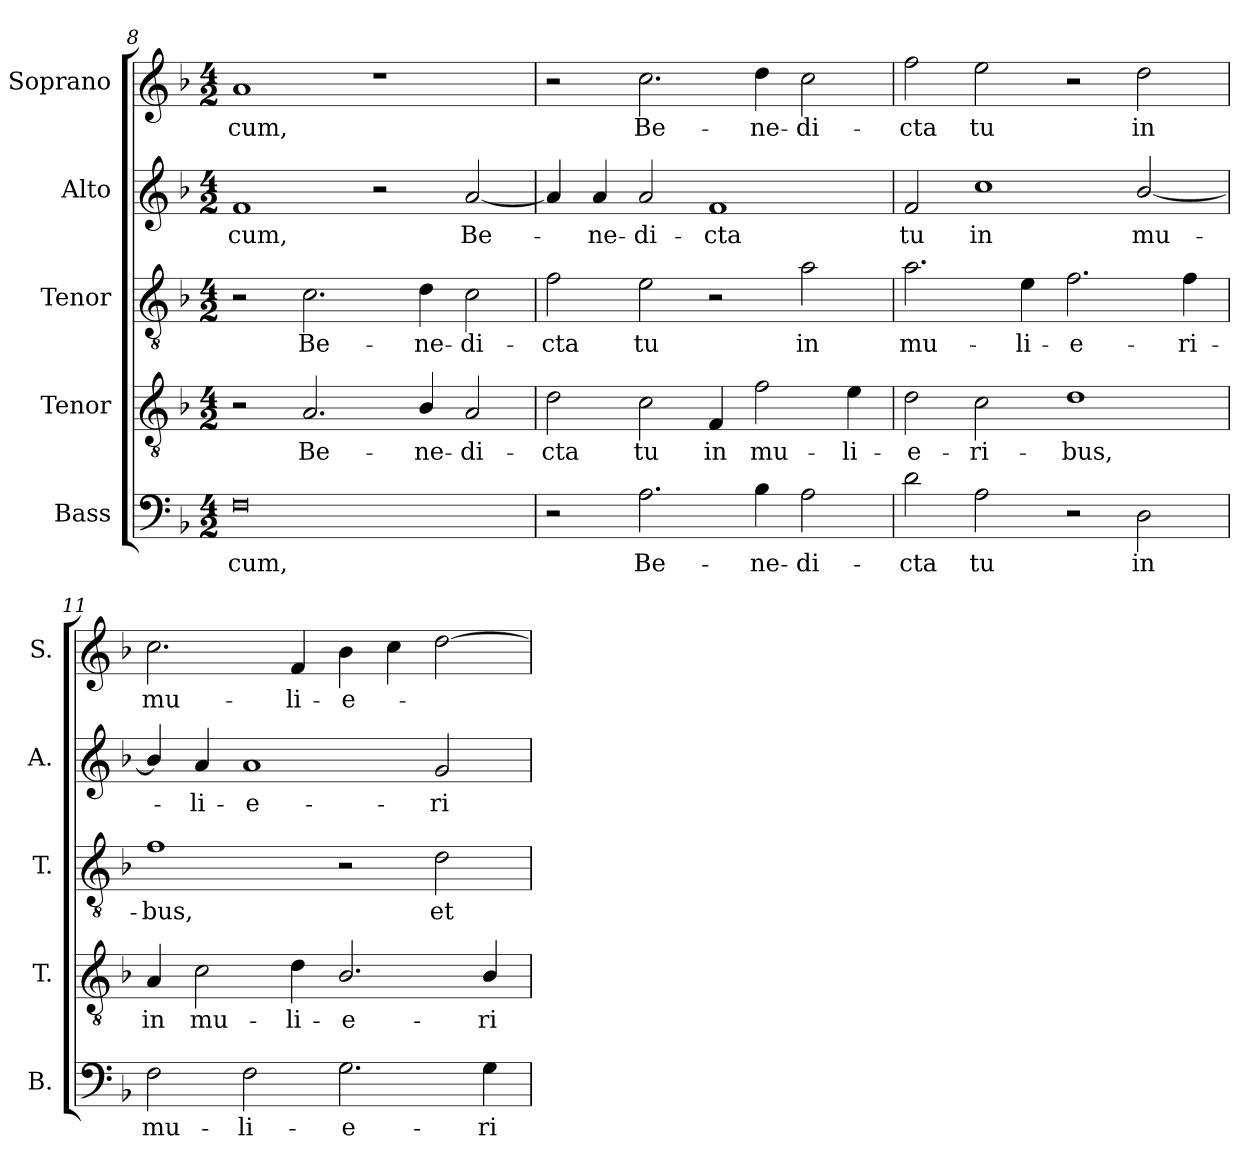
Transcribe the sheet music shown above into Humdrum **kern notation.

**kern	**text	**kern	**text	**kern	**text	**kern	**text	**kern	**text
*part5	*part5	*part4	*part4	*part3	*part3	*part2	*part2	*part1	*part1
*staff5	*staff5	*staff4	*staff4	*staff3	*staff3	*staff2	*staff2	*staff1	*staff1
*I"Bass	*	*I"Tenor	*	*I"Tenor	*	*I"Alto	*	*I"Soprano	*
*I'B.	*	*I'T.	*	*I'T.	*	*I'A.	*	*I'S.	*
*clefF4	*	*clefGv2	*	*clefGv2	*	*clefG2	*	*clefG2	*
*	*	*ITrd7c12	*	*ITrd7c12	*	*	*	*	*
*k[b-]	*	*k[b-]	*	*k[b-]	*	*k[b-]	*	*k[b-]	*
*F:	*	*F:	*	*F:	*	*F:	*	*F:	*
*M4/2	*	*M4/2	*	*M4/2	*	*M4/2	*	*M4/2	*
=8	=8	=8	=8	=8	=8	=8	=8	=8	=8
!	!LO:LY:b:color=#000000	!	!	!	!	!	!	!	!
!	!	!	!	!	!	!	!LO:LY:b:color=#000000	!	!
!	!	!	!	!	!	!	!	!	!LO:LY:b:color=#000000
0Fi	-cum,	2r	.	2r	.	1fi	-cum,	1ai	-cum,
!	!	!	!LO:LY:b:color=#000000	!	!	!	!	!	!
!	!	!	!	!	!LO:LY:b:color=#000000	!	!	!	!
.	.	2.AAi/	Be-	2.Ci\	Be-	.	.	.	.
.	.	.	.	.	.	2r	.	1r	.
!	!	!	!LO:LY:b:color=#000000	!	!	!	!	!	!
!	!	!	!	!	!LO:LY:b:color=#000000	!	!	!	!
.	.	4BB-i/	-ne-	4Di\	-ne-	.	.	.	.
!	!	!	!LO:LY:b:color=#000000	!	!	!	!	!	!
!	!	!	!	!	!LO:LY:b:color=#000000	!	!	!	!
!	!	!	!	!	!	!	!LO:LY:b:color=#000000	!	!
.	.	2AAi/	-di-	2Ci\	-di-	[2ai/	Be-	.	.
!!LO:LB:g=z
=9	=9	=9	=9	=9	=9	=9	=9	=9	=9
!	!	!	!LO:LY:b:color=#000000	!	!	!	!	!	!
!	!	!	!	!	!LO:LY:b:color=#000000	!	!	!	!
2r	.	2Di\	-cta	2Fi\	-cta	4ai/]	.	2r	.
!	!	!	!	!	!	!	!LO:LY:b:color=#000000	!	!
.	.	.	.	.	.	4ai/	-ne-	.	.
!	!LO:LY:b:color=#000000	!	!	!	!	!	!	!	!
!	!	!	!LO:LY:b:color=#000000	!	!	!	!	!	!
!	!	!	!	!	!LO:LY:b:color=#000000	!	!	!	!
!	!	!	!	!	!	!	!LO:LY:b:color=#000000	!	!
!	!	!	!	!	!	!	!	!	!LO:LY:b:color=#000000
2.Ai\	Be-	2Ci\	tu	2Ei\	tu	2ai/	-di-	2.cci\	Be-
!	!	!	!LO:LY:b:color=#000000	!	!	!	!	!	!
!	!	!	!	!	!	!	!LO:LY:b:color=#000000	!	!
.	.	4FFi/	in	2r	.	1fi	-cta	.	.
!	!LO:LY:b:color=#000000	!	!	!	!	!	!	!	!
!	!	!	!LO:LY:b:color=#000000	!	!	!	!	!	!
!	!	!	!	!	!	!	!	!	!LO:LY:b:color=#000000
4B-i\	-ne-	2Fi\	mu-	.	.	.	.	4ddi\	-ne-
!	!LO:LY:b:color=#000000	!	!	!	!	!	!	!	!
!	!	!	!	!	!LO:LY:b:color=#000000	!	!	!	!
!	!	!	!	!	!	!	!	!	!LO:LY:b:color=#000000
2Ai\	-di-	.	.	2Ai\	in	.	.	2cci\	-di-
!	!	!	!LO:LY:b:color=#000000	!	!	!	!	!	!
.	.	4Ei\	-li-	.	.	.	.	.	.
=10	=10	=10	=10	=10	=10	=10	=10	=10	=10
!	!LO:LY:b:color=#000000	!	!	!	!	!	!	!	!
!	!	!	!LO:LY:b:color=#000000	!	!	!	!	!	!
!	!	!	!	!	!LO:LY:b:color=#000000	!	!	!	!
!	!	!	!	!	!	!	!LO:LY:b:color=#000000	!	!
!	!	!	!	!	!	!	!	!	!LO:LY:b:color=#000000
2di\	-cta	2Di\	-e-	2.Ai\	mu-	2fi/	tu	2ffi\	-cta
!	!LO:LY:b:color=#000000	!	!	!	!	!	!	!	!
!	!	!	!LO:LY:b:color=#000000	!	!	!	!	!	!
!	!	!	!	!	!	!	!LO:LY:b:color=#000000	!	!
!	!	!	!	!	!	!	!	!	!LO:LY:b:color=#000000
2Ai\	tu	2Ci\	-ri-	.	.	1cci	in	2eei\	tu
!	!	!	!	!	!LO:LY:b:color=#000000	!	!	!	!
.	.	.	.	4Ei\	-li-	.	.	.	.
!	!	!	!LO:LY:b:color=#000000	!	!	!	!	!	!
!	!	!	!	!	!LO:LY:b:color=#000000	!	!	!	!
2r	.	1Di	-bus,	2.Fi\	-e-	.	.	2r	.
!	!LO:LY:b:color=#000000	!	!	!	!	!	!	!	!
!	!	!	!	!	!	!	!LO:LY:b:color=#000000	!	!
!	!	!	!	!	!	!	!	!	!LO:LY:b:color=#000000
2Di\	in	.	.	.	.	[2b-i/	mu-	2ddi\	in
!	!	!	!	!	!LO:LY:b:color=#000000	!	!	!	!
.	.	.	.	4Fi\	-ri-	.	.	.	.
=11	=11	=11	=11	=11	=11	=11	=11	=11	=11
!	!LO:LY:b:color=#000000	!	!	!	!	!	!	!	!
!	!	!	!LO:LY:b:color=#000000	!	!	!	!	!	!
!	!	!	!	!	!LO:LY:b:color=#000000	!	!	!	!
!	!	!	!	!	!	!	!	!	!LO:LY:b:color=#000000
2Fi\	mu-	4AAi/	in	1Fi	-bus,	4b-i/]	.	2.cci\	mu-
!	!	!	!LO:LY:b:color=#000000	!	!	!	!	!	!
!	!	!	!	!	!	!	!LO:LY:b:color=#000000	!	!
.	.	2Ci\	mu-	.	.	4ai/	-li-	.	.
!	!LO:LY:b:color=#000000	!	!	!	!	!	!	!	!
!	!	!	!	!	!	!	!LO:LY:b:color=#000000	!	!
2Fi\	-li-	.	.	.	.	1ai	-e-	.	.
!	!	!	!LO:LY:b:color=#000000	!	!	!	!	!	!
!	!	!	!	!	!	!	!	!	!LO:LY:b:color=#000000
.	.	4Di\	-li-	.	.	.	.	4fi/	-li-
!	!LO:LY:b:color=#000000	!	!	!	!	!	!	!	!
!	!	!	!LO:LY:b:color=#000000	!	!	!	!	!	!
!	!	!	!	!	!	!	!	!	!LO:LY:b:color=#000000
2.Gi\	-e-	2.BB-i/	-e-	2r	.	.	.	4b-i\	-e-
.	.	.	.	.	.	.	.	4cci\	.
!	!	!	!	!	!LO:LY:b:color=#000000	!	!	!	!
!	!	!	!	!	!	!	!LO:LY:b:color=#000000	!	!
.	.	.	.	2Di\	et	2gi/	-ri-	[2ddi\	.
!	!LO:LY:b:color=#000000	!	!	!	!	!	!	!	!
!	!	!	!LO:LY:b:color=#000000	!	!	!	!	!	!
4Gi\	-ri-	4BB-i/	-ri-	.	.	.	.	.	.
=	=	=	=	=	=	=	=	=	=
*-	*-	*-	*-	*-	*-	*-	*-	*-	*-
